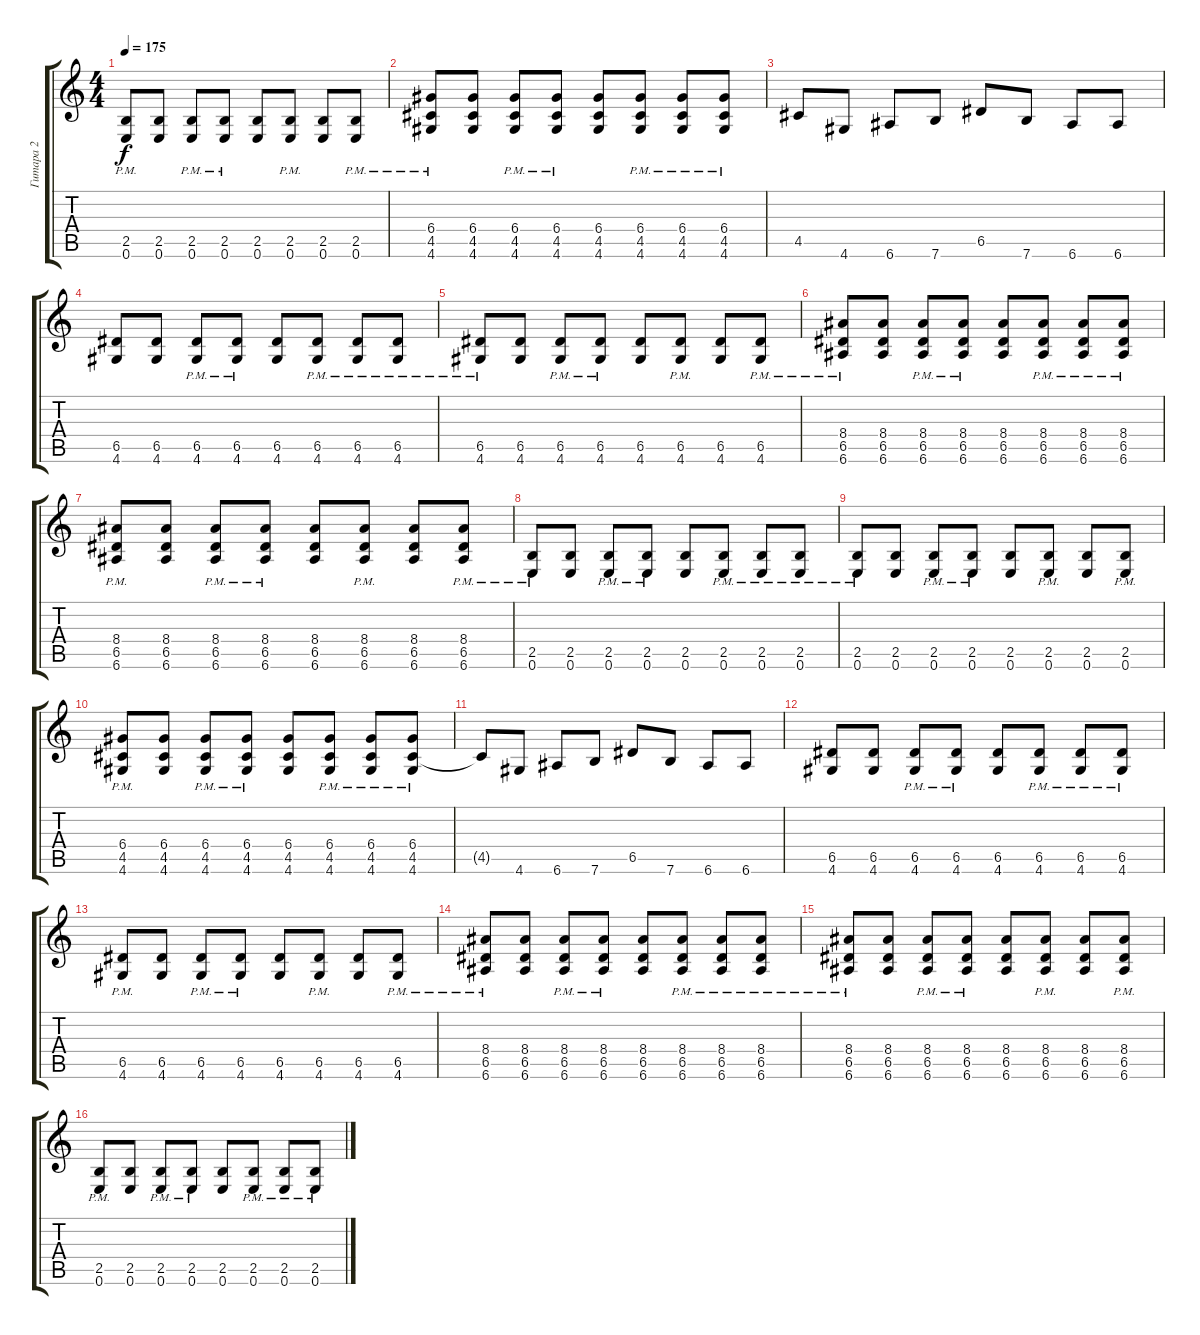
\track ("Гитара 2" "Гитара 2") {instrument distortionguitar}
\staff {score tabs}
\tuning (E4 B3 G3 D3 A2 E2) {hide}
\ts (4 4)
\tempo 175
\clef g2
\ks c
(2.5{pm} 0.6{pm}).8{dy f} (2.5 0.6).8 (2.5{pm} 0.6{pm}).8 (2.5{pm} 0.6{pm}).8 (2.5 0.6).8 (2.5{pm} 0.6{pm}).8 (2.5 0.6).8 (2.5{pm} 0.6{pm}).8 |
(6.4{pm} 4.5{pm} 4.6{pm}).8 (6.4 4.5 4.6).8 (6.4{pm} 4.5{pm} 4.6{pm}).8 (6.4{pm} 4.5{pm} 4.6{pm}).8 (6.4 4.5 4.6).8 (6.4{pm} 4.5{pm} 4.6{pm}).8 (6.4{pm} 4.5{pm} 4.6{pm}).8 (6.4{pm} 4.5{pm} 4.6{pm}).8 |
4.5.8 4.6.8 6.6.8 7.6.8 6.5.8 7.6.8 6.6.8 6.6.8 |
(6.5 4.6).8 (6.5 4.6).8 (6.5{pm} 4.6{pm}).8 (6.5{pm} 4.6{pm}).8 (6.5 4.6).8 (6.5{pm} 4.6{pm}).8 (6.5{pm} 4.6{pm}).8 (6.5{pm} 4.6{pm}).8 |
(6.5{pm} 4.6{pm}).8 (6.5 4.6).8 (6.5{pm} 4.6{pm}).8 (6.5{pm} 4.6{pm}).8 (6.5 4.6).8 (6.5{pm} 4.6{pm}).8 (6.5 4.6).8 (6.5{pm} 4.6{pm}).8 |
(8.4{pm} 6.5{pm} 6.6{pm}).8 (8.4 6.5 6.6).8 (8.4{pm} 6.5{pm} 6.6{pm}).8 (8.4{pm} 6.5{pm} 6.6{pm}).8 (8.4 6.5 6.6).8 (8.4{pm} 6.5{pm} 6.6{pm}).8 (8.4{pm} 6.5{pm} 6.6{pm}).8 (8.4{pm} 6.5{pm} 6.6{pm}).8 |
(8.4{pm} 6.5{pm} 6.6{pm}).8 (8.4 6.5 6.6).8 (8.4{pm} 6.5{pm} 6.6{pm}).8 (8.4{pm} 6.5{pm} 6.6{pm}).8 (8.4 6.5 6.6).8 (8.4{pm} 6.5{pm} 6.6{pm}).8 (8.4 6.5 6.6).8 (8.4{pm} 6.5{pm} 6.6{pm}).8 |
(2.5{pm} 0.6{pm}).8 (2.5 0.6).8 (2.5{pm} 0.6{pm}).8 (2.5{pm} 0.6{pm}).8 (2.5 0.6).8 (2.5{pm} 0.6{pm}).8 (2.5{pm} 0.6{pm}).8 (2.5{pm} 0.6{pm}).8 |
(2.5{pm} 0.6{pm}).8 (2.5 0.6).8 (2.5{pm} 0.6{pm}).8 (2.5{pm} 0.6{pm}).8 (2.5 0.6).8 (2.5{pm} 0.6{pm}).8 (2.5 0.6).8 (2.5{pm} 0.6{pm}).8 |
(6.4{pm} 4.5{pm} 4.6{pm}).8 (6.4 4.5 4.6).8 (6.4{pm} 4.5{pm} 4.6{pm}).8 (6.4{pm} 4.5{pm} 4.6{pm}).8 (6.4 4.5 4.6).8 (6.4{pm} 4.5{pm} 4.6{pm}).8 (6.4{pm} 4.5{pm} 4.6{pm}).8 (6.4{pm} 4.5{pm} 4.6{pm}).8 |
4.5{t}.8 4.6.8 6.6.8 7.6.8 6.5.8 7.6.8 6.6.8 6.6.8 |
(6.5 4.6).8 (6.5 4.6).8 (6.5{pm} 4.6{pm}).8 (6.5{pm} 4.6{pm}).8 (6.5 4.6).8 (6.5{pm} 4.6{pm}).8 (6.5{pm} 4.6{pm}).8 (6.5{pm} 4.6{pm}).8 |
(6.5{pm} 4.6{pm}).8 (6.5 4.6).8 (6.5{pm} 4.6{pm}).8 (6.5{pm} 4.6{pm}).8 (6.5 4.6).8 (6.5{pm} 4.6{pm}).8 (6.5 4.6).8 (6.5{pm} 4.6{pm}).8 |
(8.4{pm} 6.5{pm} 6.6{pm}).8 (8.4 6.5 6.6).8 (8.4{pm} 6.5{pm} 6.6{pm}).8 (8.4{pm} 6.5{pm} 6.6{pm}).8 (8.4 6.5 6.6).8 (8.4{pm} 6.5{pm} 6.6{pm}).8 (8.4{pm} 6.5{pm} 6.6{pm}).8 (8.4{pm} 6.5{pm} 6.6{pm}).8 |
(8.4{pm} 6.5{pm} 6.6{pm}).8 (8.4 6.5 6.6).8 (8.4{pm} 6.5{pm} 6.6{pm}).8 (8.4{pm} 6.5{pm} 6.6{pm}).8 (8.4 6.5 6.6).8 (8.4{pm} 6.5{pm} 6.6{pm}).8 (8.4 6.5 6.6).8 (8.4{pm} 6.5{pm} 6.6{pm}).8 |
(2.5{pm} 0.6{pm}).8 (2.5 0.6).8 (2.5{pm} 0.6{pm}).8 (2.5{pm} 0.6{pm}).8 (2.5 0.6).8 (2.5{pm} 0.6{pm}).8 (2.5{pm} 0.6{pm}).8 (2.5{pm} 0.6{pm}).8
